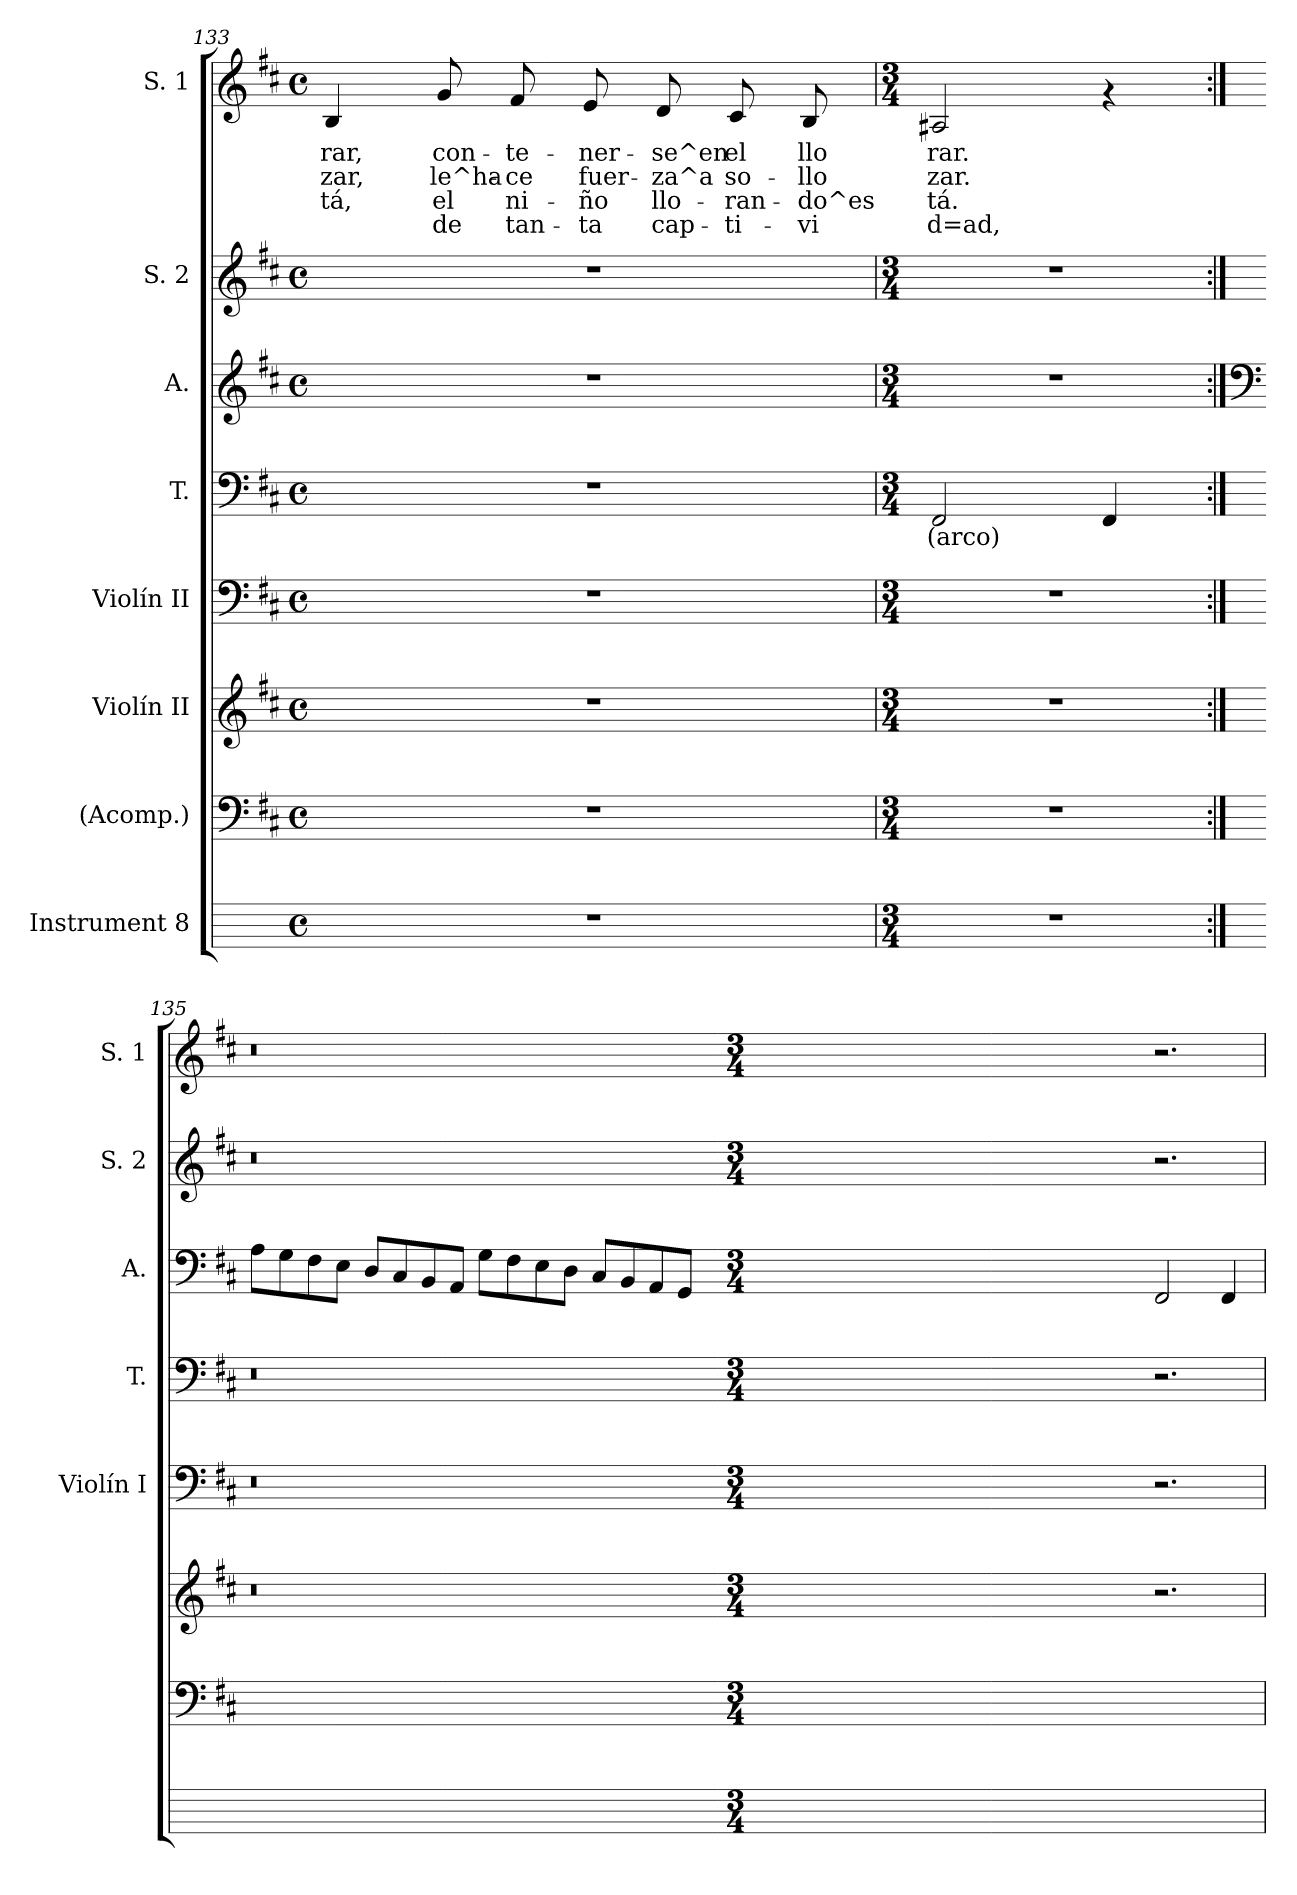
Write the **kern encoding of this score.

**kern	**kern	**kern	**kern	**kern	**text	**kern	**text	**kern	**kern	**text	**text	**text	**text
*part8	*part7	*part6	*part5	*part4	*part4	*part3	*part3	*part2	*part1	*part1	*part1	*part1	*part1
*staff8	*staff7	*staff6	*staff5	*staff4	*staff4	*staff3	*staff3	*staff2	*staff1	*staff1	*staff1	*staff1	*staff1
*I"Instrument 8	*I"(Acomp.)	*I"Violín II	*I"Violín II	*I"T.	*	*I"A.	*	*I"S. 2	*I"S. 1	*	*	*	*
*	*	*	*I'Violín I	*I'T.	*	*I'A.	*	*I'S. 2	*I'S. 1	*	*	*	*
*	*clefF4	*clefG2	*clefF4	*clefF4	*	*clefG2	*	*clefG2	*clefG2	*	*	*	*
*k[]	*k[f#c#]	*k[f#c#]	*k[f#c#]	*k[f#c#]	*	*k[f#c#]	*	*k[f#c#]	*k[f#c#]	*	*	*	*
*C:	*D:	*D:	*D:	*D:	*	*D:	*	*D:	*D:	*	*	*	*
*M4/4	*M4/4	*M4/4	*M4/4	*M4/4	*	*M4/4	*	*M4/4	*M4/4	*	*	*	*
*met(c)	*met(c)	*met(c)	*met(c)	*met(c)	*	*met(c)	*	*met(c)	*met(c)	*	*	*	*
=133	=133	=133	=133	=133	=133	=133	=133	=133	=133	=133	=133	=133	=133
!	!	!	!	!	!	!	!	!	!	!LO:LY:b:cj	!LO:LY:b:cj	!LO:LY:b:cj	!LO:LY:b:cj
1r	1r	1r	1r	1r	.	1r	.	1r	4B/	rar,	zar,	tá,	.
!	!	!	!	!	!	!	!	!	!	!LO:LY:b:cj	!LO:LY:b:cj	!LO:LY:b:cj	!LO:LY:b:cj
.	.	.	.	.	.	.	.	.	8g/	con-	-le^ha-	-el	de
!	!	!	!	!	!	!	!	!	!	!LO:LY:b:cj	!LO:LY:b:cj	!LO:LY:b:cj	!LO:LY:b:cj
.	.	.	.	.	.	.	.	.	8f#/	te-	-ce	ni-	-tan-
!	!	!	!	!	!	!	!	!	!	!LO:LY:b:cj	!LO:LY:b:cj	!LO:LY:b:cj	!LO:LY:b:cj
.	.	.	.	.	.	.	.	.	8e/	-ner-	-fuer-	-ño	ta
!	!	!	!	!	!	!	!	!	!	!LO:LY:b:cj	!LO:LY:b:cj	!LO:LY:b:cj	!LO:LY:b:cj
.	.	.	.	.	.	.	.	.	8d/	se^en	za^a	llo-	-cap-
!	!	!	!	!	!	!	!	!	!	!LO:LY:b:cj	!LO:LY:b:cj	!LO:LY:b:cj	!LO:LY:b:cj
.	.	.	.	.	.	.	.	.	8c#/	-el	so-	-ran-	-ti-
!	!	!	!	!	!	!	!	!	!	!LO:LY:b:cj	!LO:LY:b:cj	!LO:LY:b:cj	!LO:LY:b:cj
.	.	.	.	.	.	.	.	.	8B/	-llo	llo	do^es	vi
=134	=134	=134	=134	=134	=134	=134	=134	=134	=134	=134	=134	=134	=134
*M3/4	*M3/4	*M3/4	*M3/4	*M3/4	*	*M3/4	*	*M3/4	*M3/4	*	*	*	*
!	!	!	!	!	!LO:LY:b:cj	!	!	!	!	!LO:LY:b:cj	!LO:LY:b:cj	!LO:LY:b:cj	!LO:LY:b:cj
2.r	2.r	2.r	2.r	2FF#/	(arco)	2.r	.	2.r	2A#X/	rar.	zar.	tá.	d=ad,
!	!	!	!	!	!LO:LY:b:cj	!	!	!	!	!	!	!	!
.	.	.	.	4FF#/	.	.	.	.	4rf	.	.	.	.
!!LO:LB:g=z
=135:|!	=135:|!	=135:|!	=135:|!	=135:|!	=135:|!	=135:|!	=135:|!	=135:|!	=135:|!	=135:|!	=135:|!	=135:|!	=135:|!
*	*	*	*	*	*	*clefF4	*	*	*	*	*	*	*
!	!	!	!	!	!	!	!LO:LY:b	!	!	!	!	!	!
0ryy	0ryy	0r	0r	0r	.	8A\L	--	0r	0r	.	.	.	.
!	!	!	!	!	!	!	!LO:LY:b	!	!	!	!	!	!
.	.	.	.	.	.	8G\	--	.	.	.	.	.	.
!	!	!	!	!	!	!	!LO:LY:b	!	!	!	!	!	!
.	.	.	.	.	.	8F#\	--	.	.	.	.	.	.
!	!	!	!	!	!	!	!LO:LY:b	!	!	!	!	!	!
.	.	.	.	.	.	8E\J	--	.	.	.	.	.	.
!	!	!	!	!	!	!	!LO:LY:b	!	!	!	!	!	!
.	.	.	.	.	.	8D/L	--	.	.	.	.	.	.
!	!	!	!	!	!	!	!LO:LY:b	!	!	!	!	!	!
.	.	.	.	.	.	8C#/	--	.	.	.	.	.	.
!	!	!	!	!	!	!	!LO:LY:b	!	!	!	!	!	!
.	.	.	.	.	.	8BB/	--	.	.	.	.	.	.
!	!	!	!	!	!	!	!LO:LY:b	!	!	!	!	!	!
.	.	.	.	.	.	8AA/J	--	.	.	.	.	.	.
!	!	!	!	!	!	!	!LO:LY:b	!	!	!	!	!	!
.	.	.	.	.	.	8G\L	--	.	.	.	.	.	.
!	!	!	!	!	!	!	!LO:LY:b	!	!	!	!	!	!
.	.	.	.	.	.	8F#\	--	.	.	.	.	.	.
!	!	!	!	!	!	!	!LO:LY:b	!	!	!	!	!	!
.	.	.	.	.	.	8E\	--	.	.	.	.	.	.
!	!	!	!	!	!	!	!LO:LY:b	!	!	!	!	!	!
.	.	.	.	.	.	8D\J	--	.	.	.	.	.	.
!	!	!	!	!	!	!	!LO:LY:b	!	!	!	!	!	!
.	.	.	.	.	.	8C#/L	--	.	.	.	.	.	.
!	!	!	!	!	!	!	!LO:LY:b	!	!	!	!	!	!
.	.	.	.	.	.	8BB/	--	.	.	.	.	.	.
!	!	!	!	!	!	!	!LO:LY:b	!	!	!	!	!	!
.	.	.	.	.	.	8AA/	--	.	.	.	.	.	.
!	!	!	!	!	!	!	!LO:LY:b	!	!	!	!	!	!
.	.	.	.	.	.	8GG/J	--	.	.	.	.	.	.
*M3/4	*M3/4	*M3/4	*M3/4	*M3/4	*	*M3/4	*	*M3/4	*M3/4	*	*	*	*
!	!	!	!	!	!	!	!LO:LY:b	!	!	!	!	!	!
2.ryy	2.ryy	2.r	2.r	2.r	.	2FF#/	--	2.r	2.r	.	.	.	.
!	!	!	!	!	!	!	!LO:LY:b	!	!	!	!	!	!
.	.	.	.	.	.	4FF#/	--	.	.	.	.	.	.
=	=	=	=	=	=	=	=	=	=	=	=	=	=
*-	*-	*-	*-	*-	*-	*-	*-	*-	*-	*-	*-	*-	*-
